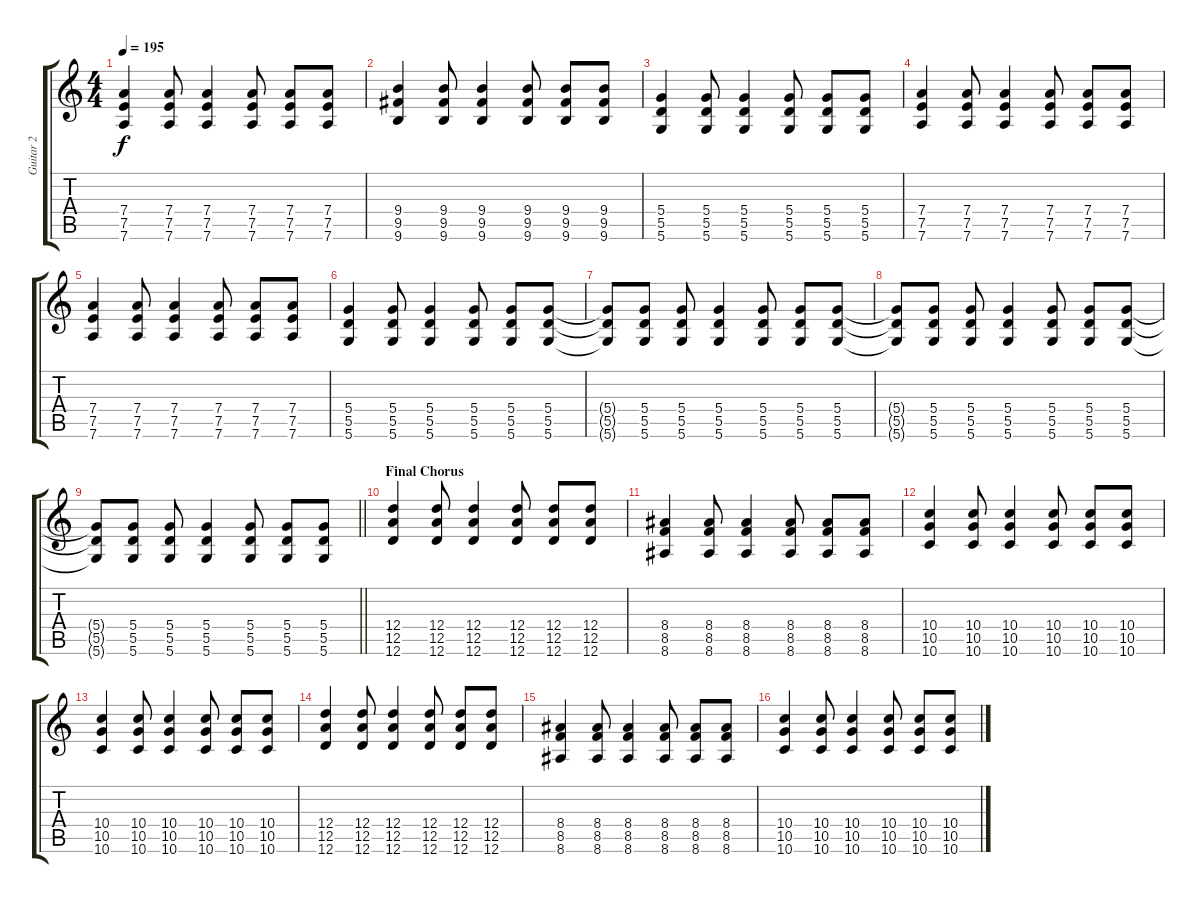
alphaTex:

\track ("Guitar 2" "Guitar 2") {instrument distortionguitar}
\staff {score tabs}
\tuning (E4 B3 G3 D3 A2 D2) {hide}
\ts (4 4)
\tempo 195
\clef g2
\ks c
(7.4 7.5 7.6).4{dy f} (7.4 7.5 7.6).8 (7.4 7.5 7.6).4 (7.4 7.5 7.6).8 (7.4 7.5 7.6).8 (7.4 7.5 7.6).8 |
(9.4 9.5 9.6).4 (9.4 9.5 9.6).8 (9.4 9.5 9.6).4 (9.4 9.5 9.6).8 (9.4 9.5 9.6).8 (9.4 9.5 9.6).8 |
(5.4 5.5 5.6).4 (5.4 5.5 5.6).8 (5.4 5.5 5.6).4 (5.4 5.5 5.6).8 (5.4 5.5 5.6).8 (5.4 5.5 5.6).8 |
(7.4 7.5 7.6).4 (7.4 7.5 7.6).8 (7.4 7.5 7.6).4 (7.4 7.5 7.6).8 (7.4 7.5 7.6).8 (7.4 7.5 7.6).8 |
(7.4 7.5 7.6).4 (7.4 7.5 7.6).8 (7.4 7.5 7.6).4 (7.4 7.5 7.6).8 (7.4 7.5 7.6).8 (7.4 7.5 7.6).8 |
(5.4 5.5 5.6).4 (5.4 5.5 5.6).8 (5.4 5.5 5.6).4 (5.4 5.5 5.6).8 (5.4 5.5 5.6).8 (5.4 5.5 5.6).8 |
(5.4{t} 5.5{t} 5.6{t}).8 (5.4 5.5 5.6).8 (5.4 5.5 5.6).8 (5.4 5.5 5.6).4 (5.4 5.5 5.6).8 (5.4 5.5 5.6).8 (5.4 5.5 5.6).8 |
(5.4{t} 5.5{t} 5.6{t}).8 (5.4 5.5 5.6).8 (5.4 5.5 5.6).8 (5.4 5.5 5.6).4 (5.4 5.5 5.6).8 (5.4 5.5 5.6).8 (5.4 5.5 5.6).8 |
\barLineRight lightlight
(5.4{t} 5.5{t} 5.6{t}).8 (5.4 5.5 5.6).8 (5.4 5.5 5.6).8 (5.4 5.5 5.6).4 (5.4 5.5 5.6).8 (5.4 5.5 5.6).8 (5.4 5.5 5.6).8 |
\section ("" "Final Chorus")
(12.4 12.5 12.6).4 (12.4 12.5 12.6).8 (12.4 12.5 12.6).4 (12.4 12.5 12.6).8 (12.4 12.5 12.6).8 (12.4 12.5 12.6).8 |
(8.4 8.5 8.6).4 (8.4 8.5 8.6).8 (8.4 8.5 8.6).4 (8.4 8.5 8.6).8 (8.4 8.5 8.6).8 (8.4 8.5 8.6).8 |
(10.4 10.5 10.6).4 (10.4 10.5 10.6).8 (10.4 10.5 10.6).4 (10.4 10.5 10.6).8 (10.4 10.5 10.6).8 (10.4 10.5 10.6).8 |
(10.4 10.5 10.6).4 (10.4 10.5 10.6).8 (10.4 10.5 10.6).4 (10.4 10.5 10.6).8 (10.4 10.5 10.6).8 (10.4 10.5 10.6).8 |
(12.4 12.5 12.6).4 (12.4 12.5 12.6).8 (12.4 12.5 12.6).4 (12.4 12.5 12.6).8 (12.4 12.5 12.6).8 (12.4 12.5 12.6).8 |
(8.4 8.5 8.6).4 (8.4 8.5 8.6).8 (8.4 8.5 8.6).4 (8.4 8.5 8.6).8 (8.4 8.5 8.6).8 (8.4 8.5 8.6).8 |
(10.4 10.5 10.6).4 (10.4 10.5 10.6).8 (10.4 10.5 10.6).4 (10.4 10.5 10.6).8 (10.4 10.5 10.6).8 (10.4 10.5 10.6).8
